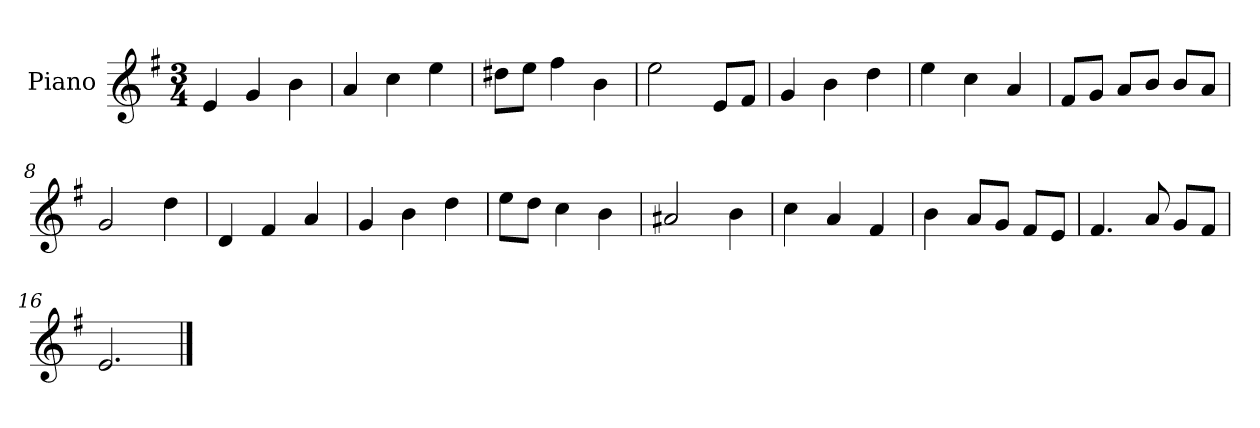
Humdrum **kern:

**kern
*part1
*staff1
*I"Piano
*I'Pno
*clefG2
*k[f#]
*e:
*M3/4
=1
4e/
4g/
4b\
=2
4a/
4cc\
4ee\
=3
8dd#X\L
8ee\J
4ff#\
4b\
=4
2ee\
8e/L
8f#/J
=5
4g/
4b\
4dd\
=6
4ee\
4cc\
4a/
=7
8f#/L
8g/J
8a/L
8b/J
8b/L
8a/J
=8
2g/
4dd\
=9
4d/
4f#/
4a/
=10
4g/
4b\
4dd\
=11
8ee\L
8dd\J
4cc\
4b\
=12
2a#X/
4b\
=13
4cc\
4a/
4f#/
=14
4b\
8a/L
8g/J
8f#/L
8e/J
=15
4.f#/
8a/
8g/L
8f#/J
=16
2.e/
==
*-
